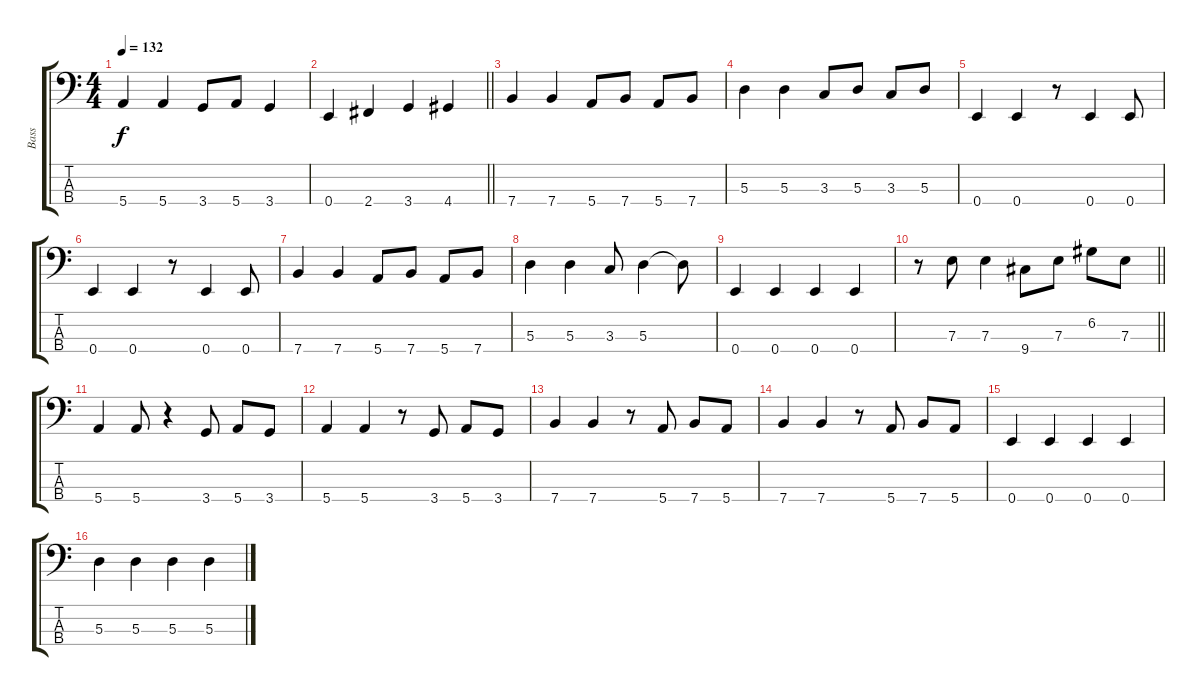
\track ("Bass" "Bass") {instrument electricbasspick}
\staff {score tabs}
\tuning (G2 D2 A1 E1) {hide}
\ts (4 4)
\tempo 132
\clef f4
\ks c
5.4{t}.4{dy f} 5.4.4 3.4.8 5.4.8 3.4.4 |
\barLineRight lightlight
0.4.4 2.4.4 3.4.4 4.4.4 |
\section ("" "")
7.4.4 7.4.4 5.4.8 7.4.8 5.4.8 7.4.8 |
5.3.4 5.3.4 3.3.8 5.3.8 3.3.8 5.3.8 |
0.4.4 0.4.4 r.8 0.4.4 0.4.8 |
0.4.4 0.4.4 r.8 0.4.4 0.4.8 |
7.4.4 7.4.4 5.4.8 7.4.8 5.4.8 7.4.8 |
5.3.4 5.3.4 3.3.8 5.3.4 5.3{t}.8 |
0.4.4 0.4.4 0.4.4 0.4.4 |
\barLineRight lightlight
r.8 7.3.8 7.3.4 9.4.8 7.3.8 6.2.8 7.3.8 |
\section ("" "")
5.4.4 5.4.8 r.4 3.4.8 5.4.8 3.4.8 |
5.4.4 5.4.4 r.8 3.4.8 5.4.8 3.4.8 |
7.4.4 7.4.4 r.8 5.4.8 7.4.8 5.4.8 |
7.4.4 7.4.4 r.8 5.4.8 7.4.8 5.4.8 |
0.4.4 0.4.4 0.4.4 0.4.4 |
5.3.4 5.3.4 5.3.4 5.3.4
